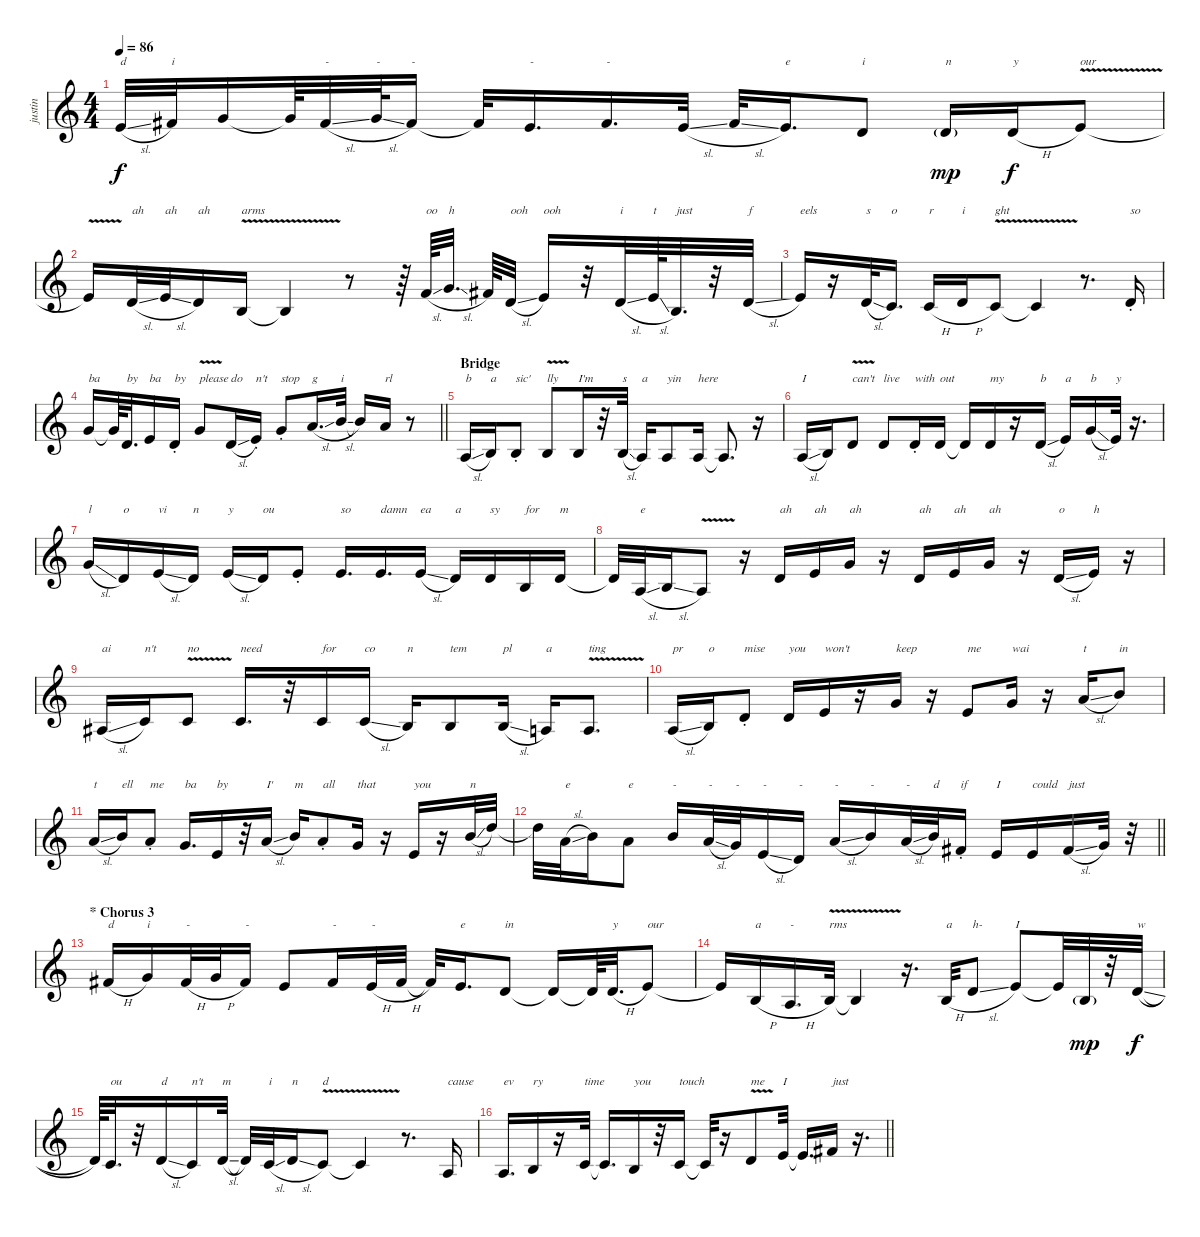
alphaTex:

\track ("justin" "justin") {instrument lead2sawtooth}
\staff {score}
\tuning (E4 B3 G3 D3 A2 E2) {hide}
\ts (4 4)
\tempo 86
\clef g2
\ks c
5.2{sl}.32{txt "d" dy f} 7.2.32{txt "i"} 8.2.16 8.2{t}.64 7.2{sl}.32{txt "-"} 8.2{sl}.64{txt "-"} 7.2.16{txt "-"} 7.2{t}.32 5.2.16{d txt "-"} 7.2.16{d txt "-"} 5.2{sl}.32 7.2{sl}.32 5.2.16{d txt "e"} 3.2.8{txt "i"} 3.2{g}.16{txt "n" dy mp} 3.2{h}.16{txt "y" dy f} 5.2{v}.8{txt "our"} |
5.2{t}.16 3.2{sl}.32{txt "ah"} 5.2{sl}.32{txt "ah"} 3.2.16{txt "ah"} 4.3{v}.16{txt "arms"} 4.3{t}.4 r.8 r.64 6.2{sl}.64{txt "oo"} 8.2{sl}.32{d txt "h" beam split} 7.2.64 7.3{sl}.32{txt "ooh"} 9.3.16{txt "ooh"} r.32 7.3{sl}.32{txt "i"} 9.3{sl}.64{txt "t"} 4.3.32{d txt "just"} r.32 7.3{sl}.32{txt "f"} |
9.3.16{txt "eels"} r.16 7.3{sl}.32{txt "s"} 5.3.16{d txt "o"} 5.3{h}.16{txt "r"} 7.3{h}.16{txt "i"} 5.3{v}.8{txt "ght"} 5.3{t}.4 r.8{d} 7.3{st}.16{txt "so"} |
\barLineRight lightlight
8.2.16{txt "ba"} 8.2{t}.64 7.3.32{d txt "by"} 5.2.16{txt "ba"} 7.3{st}.16{txt "by"} 8.2{v}.8{txt "please"} 7.3{sl}.16{txt "do"} 9.3{st}.16{txt "n't"} 8.2{st}.8{txt "stop"} 5.1{sl}.16{d txt "g"} 7.1{sl}.32{txt "i"} 7.1{t}.16 5.1.16{txt "rl"} r.8 |
\section ("" "Bridge")
2.3{sl}.16{txt "b"} 4.3.16{txt "a"} 4.3{st}.8{txt "sic'"} 4.3{v}.8{txt "lly"} 4.3.16{txt "I'm"} r.32 4.3{sl}.32{txt "s"} 2.3.16{txt "a"} 2.3.8{txt "yin"} 2.3.16{txt "here"} 2.3{t}.8{d} r.16 |
2.3{sl}.16{txt "I"} 4.3.16 3.2{v}.8{txt "can't"} 3.2.8{txt "live"} 3.2{st}.16{txt "with"} 3.2.16{txt "out"} 3.2{t}.16 3.2.16{txt "my"} r.16 3.2{sl}.16{txt "b"} 5.2.16{txt "a"} 8.2{sl}.16{txt "b"} 5.2.32{txt "y"} r.16{d} |
8.2{sl}.16{txt "l"} 3.2.16{txt "o"} 5.2{sl}.16{txt "vi"} 3.2.16{txt "n"} 5.2{sl}.16{txt "y"} 3.2.16{txt "ou"} 5.2{st}.8 5.2.16{d txt "so"} 5.2.16{d txt "damn"} 5.2{sl}.16{txt "ea"} 3.2.16{txt "a"} 3.2.16{txt "sy"} 4.3.16{txt "for"} 3.2.16{txt "m"} |
3.2{t}.32 7.4{sl}.32{txt "e"} 9.4{sl}.16 7.4{v}.8 r.16 7.3.16{txt "ah"} 5.2.16{txt "ah"} 8.2.16{txt "ah"} r.16 7.3.16{txt "ah"} 5.2.16{txt "ah"} 8.2.16{txt "ah"} r.16 7.3{sl}.16{txt "o"} 9.3.16{txt "h"} r.16 |
3.3{sl}.16{txt "ai"} 5.3.16{txt "n't"} 5.3{v}.8{txt "no"} 5.3.16{d txt "need"} r.32 5.3.16{txt "for"} 5.3{sl}.16{txt "co"} 4.3.16{txt "n"} 4.3.8{txt "tem"} 4.3{sl}.16{txt "pl"} 2.3.16{txt "a"} 2.3{v}.8{d txt "ting"} |
2.3{sl}.16{txt "pr"} 4.3.16{txt "o"} 7.3{st}.8{txt "mise"} 7.3.16{txt "you"} 5.2.16{txt "won't"} r.16 8.2.16{txt "keep"} r.16 5.2.8{txt "me"} 8.2.16{txt "wai"} r.16 5.1{sl}.16{txt "t"} 7.1.8{txt "in"} |
5.1{sl}.16{txt "t"} 7.1.16{txt "ell"} 5.1{st}.8{txt "me"} 8.2.16{d txt "ba"} 5.2.16{txt "by"} r.32 5.1{sl}.16{txt "I'"} 7.1.16{txt "m"} 5.1{st}.8{txt "all"} 8.2.16{txt "that"} r.16 5.2.16{txt "you"} r.16 7.1{sl}.32{txt "n"} 10.1.32 |
\barLineRight lightlight
10.1{t}.32 10.2{sl}.32{txt "e"} 12.2.16 10.2.8{txt "e"} 12.2.16{txt "-"} 10.2{sl}.32{txt "-"} 8.2.32{txt "-"} 5.2{sl}.16{txt "-"} 3.2.16{txt "-"} 10.2{sl}.16{txt "-"} 12.2.16{txt "-"} 10.2{sl}.32{txt "-"} 12.2.32{txt "d"} 7.2{st}.16{txt "if"} 5.2.16{txt "I"} 5.2.16{txt "could"} 7.2{sl}.16{txt "just"} 8.2.32 r.32 |
\section ("" "* Chorus 3")
7.2{h}.16{txt "d"} 8.2.16{txt "i"} 7.2{h}.32{txt "-"} 8.2{h}.32 7.2.16{txt "-"} 5.2.8 7.2.16{txt "-"} 5.2{h}.32{txt "-"} 7.2{h}.32 7.2{t}.32 5.2.16{d txt "e"} 3.2.8{txt "in"} 3.2{t}.16 3.2{t}.64 3.2{h}.32{d txt "y"} 5.2.8{txt "our"} |
5.2{t}.16 4.3{h}.16{txt "a"} 2.3{h}.16{d txt "-"} 4.3{v}.32{txt "rms"} 4.3{t}.4 r.16{d} 0.2{h}.32{txt "a"} 3.2{sl}.8{txt "h-"} 5.2.8{txt "I"} 5.2{t}.32 4.3{g}.32{dy mp} r.32 3.2{sl}.32{txt "w" dy f} |
3.2{t}.64 1.2.32{d txt "ou"} r.32 3.2{sl}.16{txt "d"} 1.2.16{txt "n't"} 3.2{sl}.32{txt "m"} 3.2{t}.32 1.2{sl}.32{txt "i"} 3.2{sl}.16{txt "n"} 1.2{v}.8{txt "d"} 1.2{t}.4 r.8{d} 2.3.16{txt "cause"} |
\barLineRight lightlight
2.3.16{d txt "ev"} 4.3.16{txt "ry"} r.16 5.3.32{txt "time"} 5.3{t}.16{d} 4.3.16{txt "you"} r.32 5.3.16{txt "touch"} 5.3{t}.32 r.16 3.2{v}.8{txt "me"} 5.2.32{txt "I"} 5.2{t}.16{d} 7.2.16{txt "just"} r.16{d}
